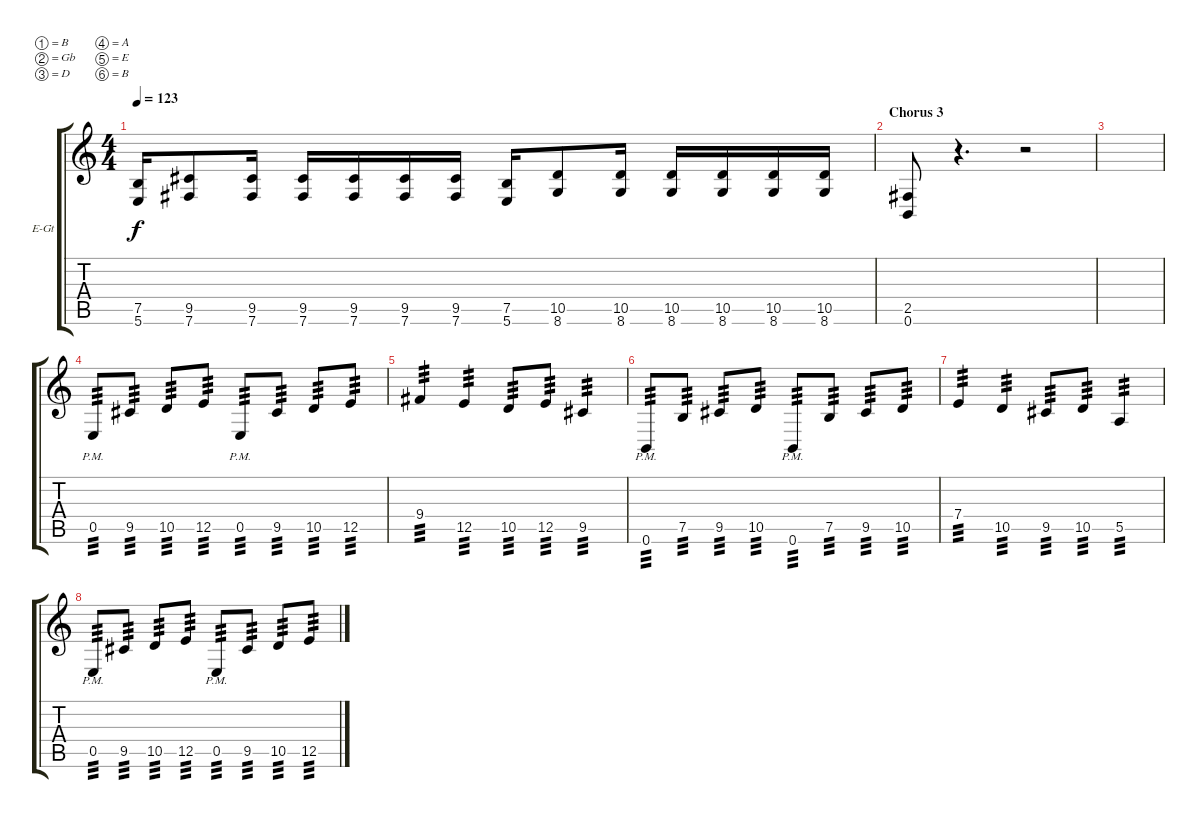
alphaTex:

\defaultSystemsLayout 4
\bracketExtendMode groupsimilarinstruments
\firstSystemTrackNameOrientation horizontal
\otherSystemsTrackNameOrientation horizontal
\track ("Rhytm Guitar R" "E-Gt") {instrument distortionguitar}
\staff {score tabs}
\tuning (B3 Gb3 D3 A2 E2 B1)
\ts (4 4)
\tempo 123
\clef g2
\ks c
(5.6 7.5).16{dy f} (7.6 9.5).8 (7.6 9.5).16 (7.6 9.5).16 (7.6 9.5).16 (7.6 9.5).16 (7.6 9.5).16 (5.6 7.5).16 (8.6 10.5).8 (8.6 10.5).16 (8.6 10.5).16 (8.6 10.5).16 (8.6 10.5).16 (8.6 10.5).16 |
\section ("" "Chorus 3")
(0.6 2.5).8 r.4{d} r.2 |
|
0.5{pm}.8{tp 3} 9.5.8{tp 3} 10.5.8{tp 3} 12.5.8{tp 3} 0.5{pm}.8{tp 3} 9.5.8{tp 3} 10.5.8{tp 3} 12.5.8{tp 3} |
9.4.4{tp 3} 12.5.4{tp 3} 10.5.8{tp 3} 12.5.8{tp 3} 9.5.4{tp 3} |
0.6{pm}.8{tp 3} 7.5.8{tp 3} 9.5.8{tp 3} 10.5.8{tp 3} 0.6{pm}.8{tp 3} 7.5.8{tp 3} 9.5.8{tp 3} 10.5.8{tp 3} |
7.4.4{tp 3} 10.5.4{tp 3} 9.5.8{tp 3} 10.5.8{tp 3} 5.5.4{tp 3} |
0.5{pm}.8{tp 3} 9.5.8{tp 3} 10.5.8{tp 3} 12.5.8{tp 3} 0.5{pm}.8{tp 3} 9.5.8{tp 3} 10.5.8{tp 3} 12.5.8{tp 3}
